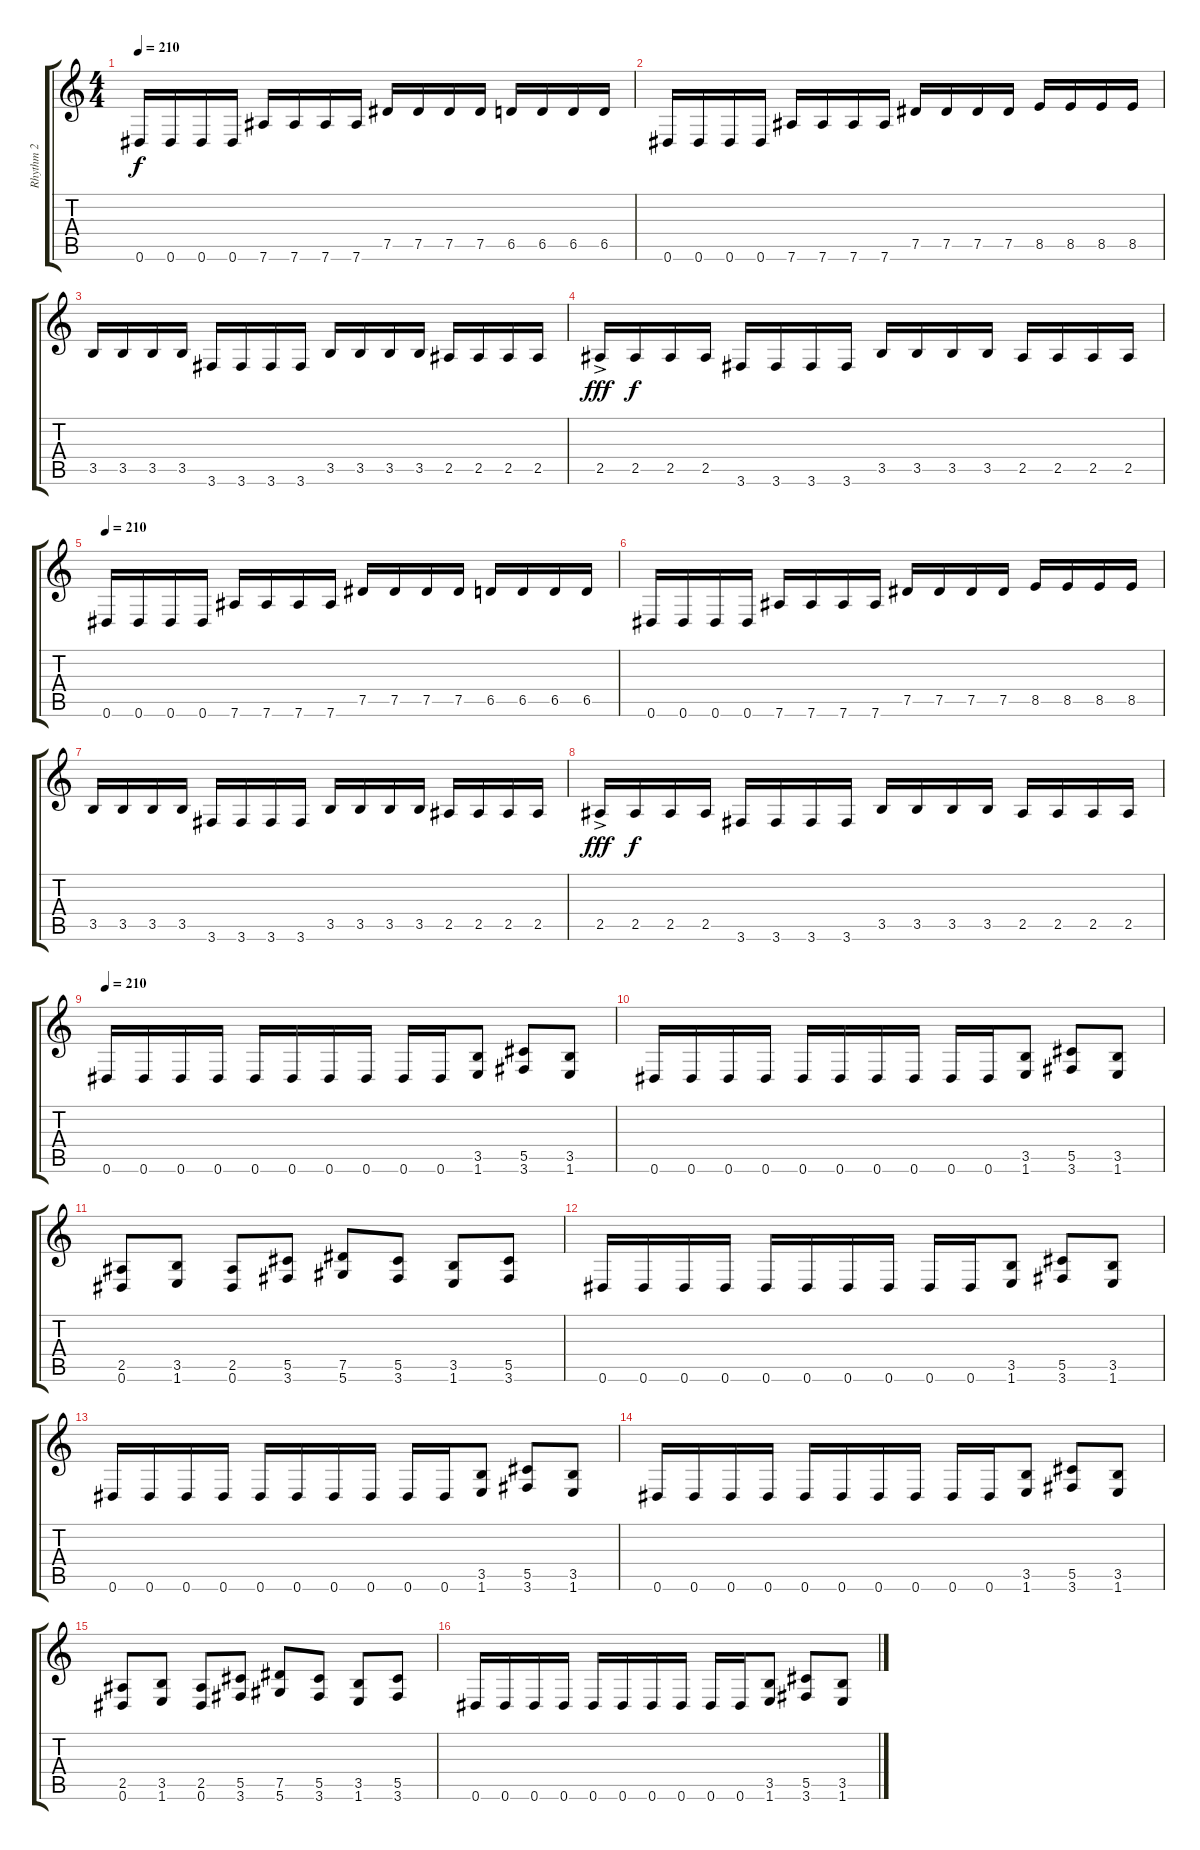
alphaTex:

\track ("Rhythm 2" "Rhythm 2") {instrument distortionguitar}
\staff {score tabs}
\tuning (Eb4 Bb3 Gb3 Db3 Ab2 Eb2) {hide}
\ts (4 4)
\tempo 210
\clef g2
\ks c
0.6.16{dy f} 0.6.16 0.6.16 0.6.16 7.6.16 7.6.16 7.6.16 7.6.16 7.5.16 7.5.16 7.5.16 7.5.16 6.5.16 6.5.16 6.5.16 6.5.16 |
0.6.16 0.6.16 0.6.16 0.6.16 7.6.16 7.6.16 7.6.16 7.6.16 7.5.16 7.5.16 7.5.16 7.5.16 8.5.16 8.5.16 8.5.16 8.5.16 |
3.5.16 3.5.16 3.5.16 3.5.16 3.6.16 3.6.16 3.6.16 3.6.16 3.5.16 3.5.16 3.5.16 3.5.16 2.5.16 2.5.16 2.5.16 2.5.16 |
2.5{ac}.16{dy fff} 2.5.16{dy f} 2.5.16 2.5.16 3.6.16 3.6.16 3.6.16 3.6.16 3.5.16 3.5.16 3.5.16 3.5.16 2.5.16 2.5.16 2.5.16 2.5.16 |
\tempo 210
0.6.16 0.6.16 0.6.16 0.6.16 7.6.16 7.6.16 7.6.16 7.6.16 7.5.16 7.5.16 7.5.16 7.5.16 6.5.16 6.5.16 6.5.16 6.5.16 |
0.6.16 0.6.16 0.6.16 0.6.16 7.6.16 7.6.16 7.6.16 7.6.16 7.5.16 7.5.16 7.5.16 7.5.16 8.5.16 8.5.16 8.5.16 8.5.16 |
3.5.16 3.5.16 3.5.16 3.5.16 3.6.16 3.6.16 3.6.16 3.6.16 3.5.16 3.5.16 3.5.16 3.5.16 2.5.16 2.5.16 2.5.16 2.5.16 |
2.5{ac}.16{dy fff} 2.5.16{dy f} 2.5.16 2.5.16 3.6.16 3.6.16 3.6.16 3.6.16 3.5.16 3.5.16 3.5.16 3.5.16 2.5.16 2.5.16 2.5.16 2.5.16 |
\tempo 210
0.6.16 0.6.16 0.6.16 0.6.16 0.6.16 0.6.16 0.6.16 0.6.16 0.6.16 0.6.16 (3.5 1.6).8 (5.5 3.6).8 (3.5 1.6).8 |
0.6.16 0.6.16 0.6.16 0.6.16 0.6.16 0.6.16 0.6.16 0.6.16 0.6.16 0.6.16 (3.5 1.6).8 (5.5 3.6).8 (3.5 1.6).8 |
(2.5 0.6).8 (3.5 1.6).8 (2.5 0.6).8 (5.5 3.6).8 (7.5 5.6).8 (5.5 3.6).8 (3.5 1.6).8 (5.5 3.6).8 |
0.6.16 0.6.16 0.6.16 0.6.16 0.6.16 0.6.16 0.6.16 0.6.16 0.6.16 0.6.16 (3.5 1.6).8 (5.5 3.6).8 (3.5 1.6).8 |
0.6.16 0.6.16 0.6.16 0.6.16 0.6.16 0.6.16 0.6.16 0.6.16 0.6.16 0.6.16 (3.5 1.6).8 (5.5 3.6).8 (3.5 1.6).8 |
0.6.16 0.6.16 0.6.16 0.6.16 0.6.16 0.6.16 0.6.16 0.6.16 0.6.16 0.6.16 (3.5 1.6).8 (5.5 3.6).8 (3.5 1.6).8 |
(2.5 0.6).8 (3.5 1.6).8 (2.5 0.6).8 (5.5 3.6).8 (7.5 5.6).8 (5.5 3.6).8 (3.5 1.6).8 (5.5 3.6).8 |
0.6.16 0.6.16 0.6.16 0.6.16 0.6.16 0.6.16 0.6.16 0.6.16 0.6.16 0.6.16 (3.5 1.6).8 (5.5 3.6).8 (3.5 1.6).8
